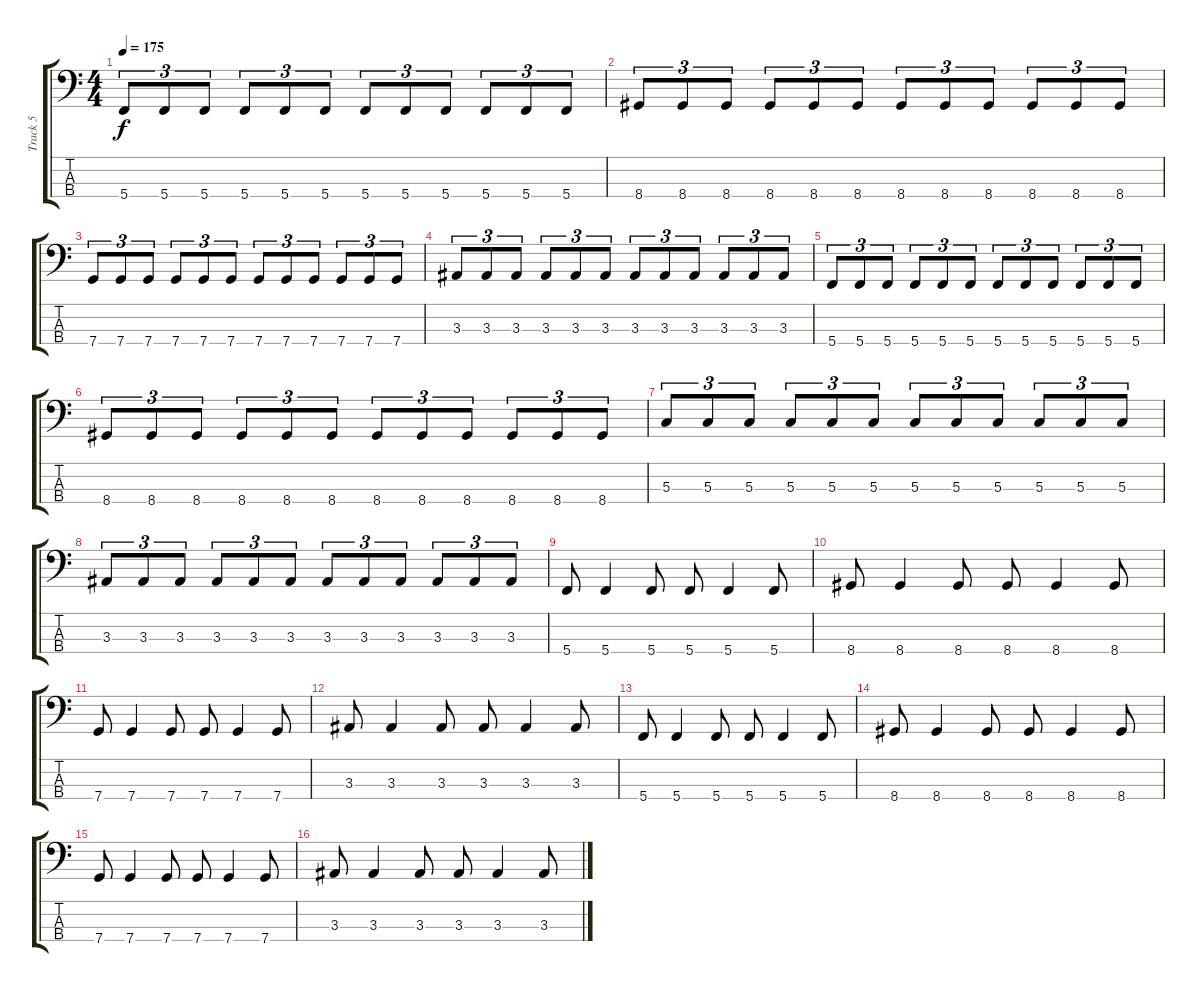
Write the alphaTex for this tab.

\track ("Track 5" "Track 5") {instrument electricbasspick}
\staff {score tabs}
\tuning (F2 C2 G1 C1) {hide}
\ts (4 4)
\tempo 175
\clef f4
\ks c
5.4.8{tu (3 2) dy f} 5.4.8{tu (3 2)} 5.4.8{tu (3 2)} 5.4.8{tu (3 2)} 5.4.8{tu (3 2)} 5.4.8{tu (3 2)} 5.4.8{tu (3 2)} 5.4.8{tu (3 2)} 5.4.8{tu (3 2)} 5.4.8{tu (3 2)} 5.4.8{tu (3 2)} 5.4.8{tu (3 2)} |
8.4.8{tu (3 2)} 8.4.8{tu (3 2)} 8.4.8{tu (3 2)} 8.4.8{tu (3 2)} 8.4.8{tu (3 2)} 8.4.8{tu (3 2)} 8.4.8{tu (3 2)} 8.4.8{tu (3 2)} 8.4.8{tu (3 2)} 8.4.8{tu (3 2)} 8.4.8{tu (3 2)} 8.4.8{tu (3 2)} |
7.4.8{tu (3 2)} 7.4.8{tu (3 2)} 7.4.8{tu (3 2)} 7.4.8{tu (3 2)} 7.4.8{tu (3 2)} 7.4.8{tu (3 2)} 7.4.8{tu (3 2)} 7.4.8{tu (3 2)} 7.4.8{tu (3 2)} 7.4.8{tu (3 2)} 7.4.8{tu (3 2)} 7.4.8{tu (3 2)} |
3.3.8{tu (3 2)} 3.3.8{tu (3 2)} 3.3.8{tu (3 2)} 3.3.8{tu (3 2)} 3.3.8{tu (3 2)} 3.3.8{tu (3 2)} 3.3.8{tu (3 2)} 3.3.8{tu (3 2)} 3.3.8{tu (3 2)} 3.3.8{tu (3 2)} 3.3.8{tu (3 2)} 3.3.8{tu (3 2)} |
5.4.8{tu (3 2)} 5.4.8{tu (3 2)} 5.4.8{tu (3 2)} 5.4.8{tu (3 2)} 5.4.8{tu (3 2)} 5.4.8{tu (3 2)} 5.4.8{tu (3 2)} 5.4.8{tu (3 2)} 5.4.8{tu (3 2)} 5.4.8{tu (3 2)} 5.4.8{tu (3 2)} 5.4.8{tu (3 2)} |
8.4.8{tu (3 2)} 8.4.8{tu (3 2)} 8.4.8{tu (3 2)} 8.4.8{tu (3 2)} 8.4.8{tu (3 2)} 8.4.8{tu (3 2)} 8.4.8{tu (3 2)} 8.4.8{tu (3 2)} 8.4.8{tu (3 2)} 8.4.8{tu (3 2)} 8.4.8{tu (3 2)} 8.4.8{tu (3 2)} |
5.3.8{tu (3 2)} 5.3.8{tu (3 2)} 5.3.8{tu (3 2)} 5.3.8{tu (3 2)} 5.3.8{tu (3 2)} 5.3.8{tu (3 2)} 5.3.8{tu (3 2)} 5.3.8{tu (3 2)} 5.3.8{tu (3 2)} 5.3.8{tu (3 2)} 5.3.8{tu (3 2)} 5.3.8{tu (3 2)} |
3.3.8{tu (3 2)} 3.3.8{tu (3 2)} 3.3.8{tu (3 2)} 3.3.8{tu (3 2)} 3.3.8{tu (3 2)} 3.3.8{tu (3 2)} 3.3.8{tu (3 2)} 3.3.8{tu (3 2)} 3.3.8{tu (3 2)} 3.3.8{tu (3 2)} 3.3.8{tu (3 2)} 3.3.8{tu (3 2)} |
5.4.8 5.4.4 5.4.8 5.4.8 5.4.4 5.4.8 |
8.4.8 8.4.4 8.4.8 8.4.8 8.4.4 8.4.8 |
7.4.8 7.4.4 7.4.8 7.4.8 7.4.4 7.4.8 |
3.3.8 3.3.4 3.3.8 3.3.8 3.3.4 3.3.8 |
5.4.8 5.4.4 5.4.8 5.4.8 5.4.4 5.4.8 |
8.4.8 8.4.4 8.4.8 8.4.8 8.4.4 8.4.8 |
7.4.8 7.4.4 7.4.8 7.4.8 7.4.4 7.4.8 |
3.3.8 3.3.4 3.3.8 3.3.8 3.3.4 3.3.8
